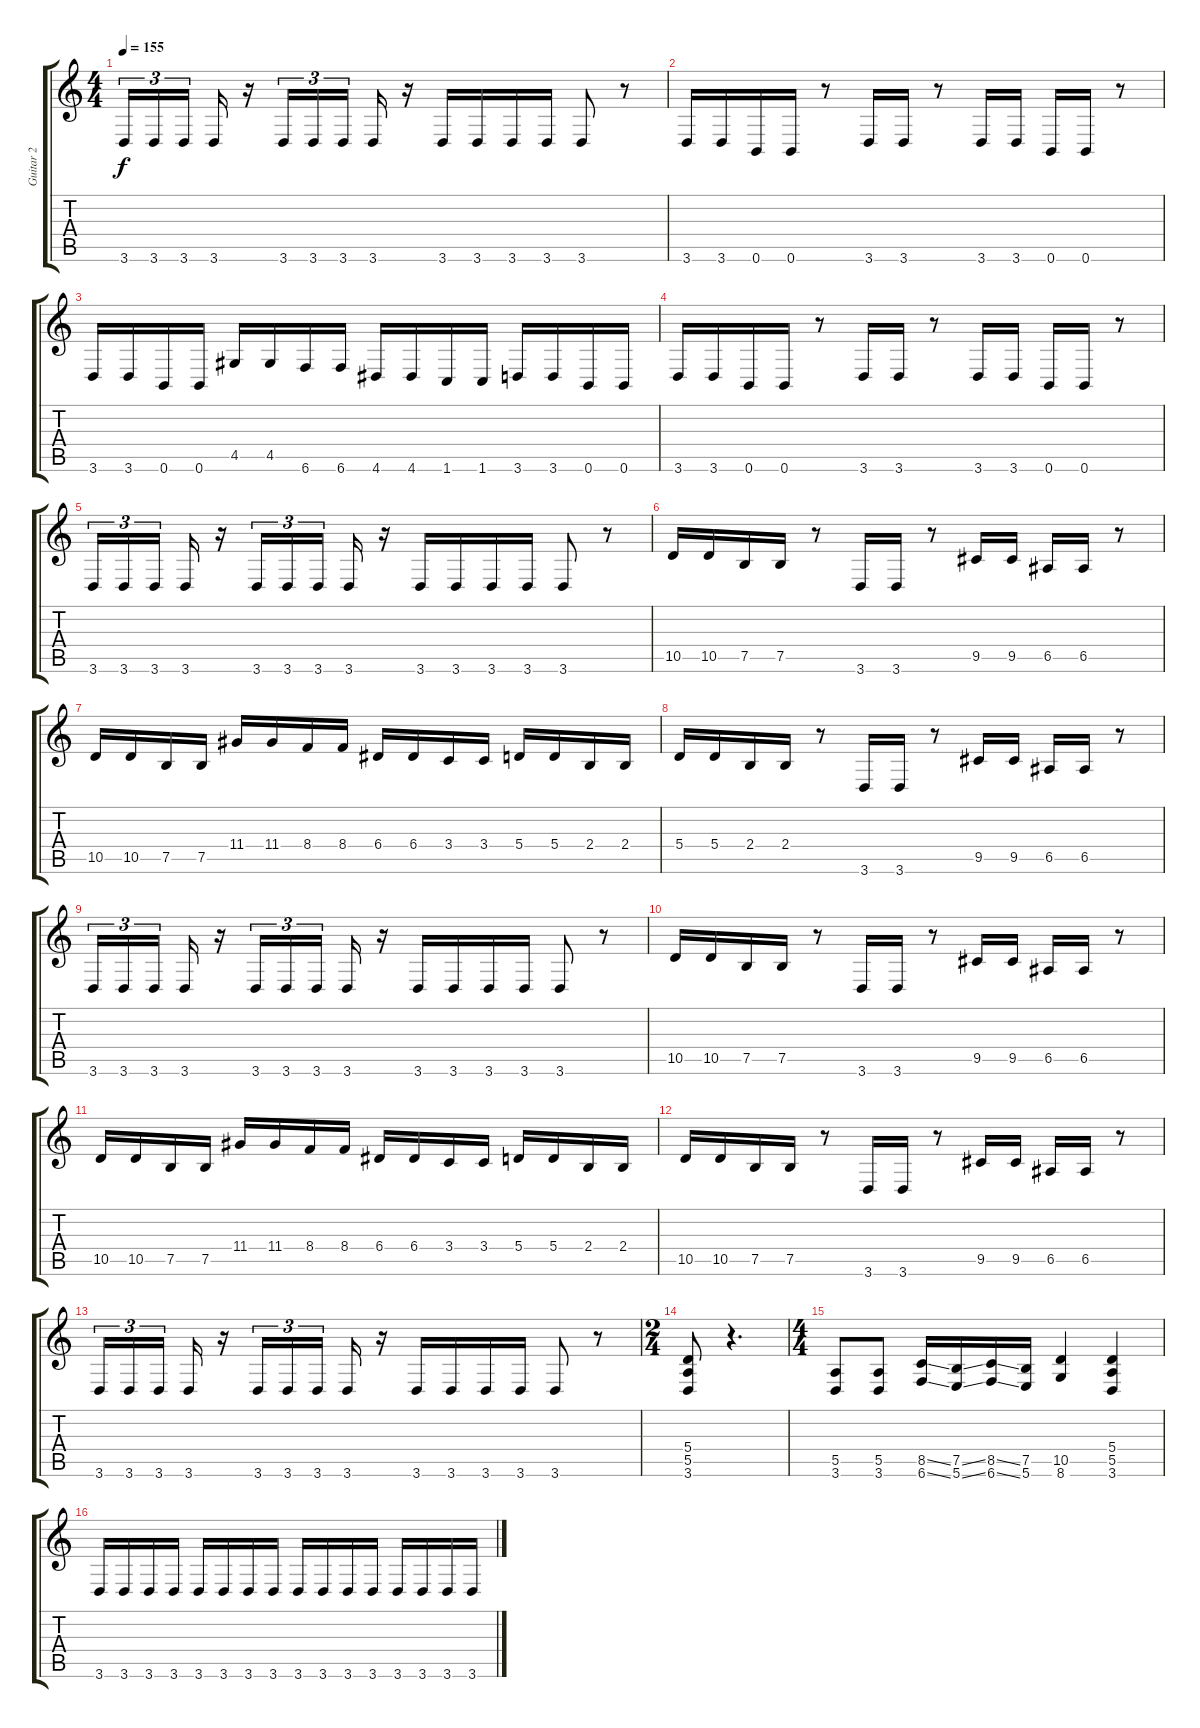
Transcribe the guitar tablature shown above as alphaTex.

\track ("Guitar 2" "Guitar 2") {instrument distortionguitar}
\staff {score tabs}
\tuning (B3 Gb3 D3 A2 E2 B1) {hide}
\ts (4 4)
\tempo 155
\clef g2
\ks c
3.6.16{tu (3 2) dy f} 3.6.16{tu (3 2)} 3.6.16{tu (3 2)} 3.6.16 r.16 3.6.16{tu (3 2)} 3.6.16{tu (3 2)} 3.6.16{tu (3 2)} 3.6.16 r.16 3.6.16 3.6.16 3.6.16 3.6.16 3.6.8 r.8 |
3.6.16 3.6.16 0.6.16 0.6.16 r.8 3.6.16 3.6.16 r.8 3.6.16 3.6.16 0.6.16 0.6.16 r.8 |
3.6.16 3.6.16 0.6.16 0.6.16 4.5.16 4.5.16 6.6.16 6.6.16 4.6.16 4.6.16 1.6.16 1.6.16 3.6.16 3.6.16 0.6.16 0.6.16 |
3.6.16 3.6.16 0.6.16 0.6.16 r.8 3.6.16 3.6.16 r.8 3.6.16 3.6.16 0.6.16 0.6.16 r.8 |
3.6.16{tu (3 2)} 3.6.16{tu (3 2)} 3.6.16{tu (3 2)} 3.6.16 r.16 3.6.16{tu (3 2)} 3.6.16{tu (3 2)} 3.6.16{tu (3 2)} 3.6.16 r.16 3.6.16 3.6.16 3.6.16 3.6.16 3.6.8 r.8 |
10.5.16 10.5.16 7.5.16 7.5.16 r.8 3.6.16 3.6.16 r.8 9.5.16 9.5.16 6.5.16 6.5.16 r.8 |
10.5.16 10.5.16 7.5.16 7.5.16 11.4.16 11.4.16 8.4.16 8.4.16 6.4.16 6.4.16 3.4.16 3.4.16 5.4.16 5.4.16 2.4.16 2.4.16 |
5.4.16 5.4.16 2.4.16 2.4.16 r.8 3.6.16 3.6.16 r.8 9.5.16 9.5.16 6.5.16 6.5.16 r.8 |
3.6.16{tu (3 2)} 3.6.16{tu (3 2)} 3.6.16{tu (3 2)} 3.6.16 r.16 3.6.16{tu (3 2)} 3.6.16{tu (3 2)} 3.6.16{tu (3 2)} 3.6.16 r.16 3.6.16 3.6.16 3.6.16 3.6.16 3.6.8 r.8 |
10.5.16 10.5.16 7.5.16 7.5.16 r.8 3.6.16 3.6.16 r.8 9.5.16 9.5.16 6.5.16 6.5.16 r.8 |
10.5.16 10.5.16 7.5.16 7.5.16 11.4.16 11.4.16 8.4.16 8.4.16 6.4.16 6.4.16 3.4.16 3.4.16 5.4.16 5.4.16 2.4.16 2.4.16 |
10.5.16 10.5.16 7.5.16 7.5.16 r.8 3.6.16 3.6.16 r.8 9.5.16 9.5.16 6.5.16 6.5.16 r.8 |
3.6.16{tu (3 2)} 3.6.16{tu (3 2)} 3.6.16{tu (3 2)} 3.6.16 r.16 3.6.16{tu (3 2)} 3.6.16{tu (3 2)} 3.6.16{tu (3 2)} 3.6.16 r.16 3.6.16 3.6.16 3.6.16 3.6.16 3.6.8 r.8 |
\ts (2 4)
(5.4 5.5 3.6).8 r.4{d} |
\ts (4 4)
(5.5 3.6).8 (5.5 3.6).8 (8.5{ss} 6.6{ss}).16 (7.5{ss} 5.6{ss}).16 (8.5{ss} 6.6{ss}).16 (7.5 5.6).16 (10.5 8.6).4 (5.4 5.5 3.6).4 |
3.6.16 3.6.16 3.6.16 3.6.16 3.6.16 3.6.16 3.6.16 3.6.16 3.6.16 3.6.16 3.6.16 3.6.16 3.6.16 3.6.16 3.6.16 3.6.16
